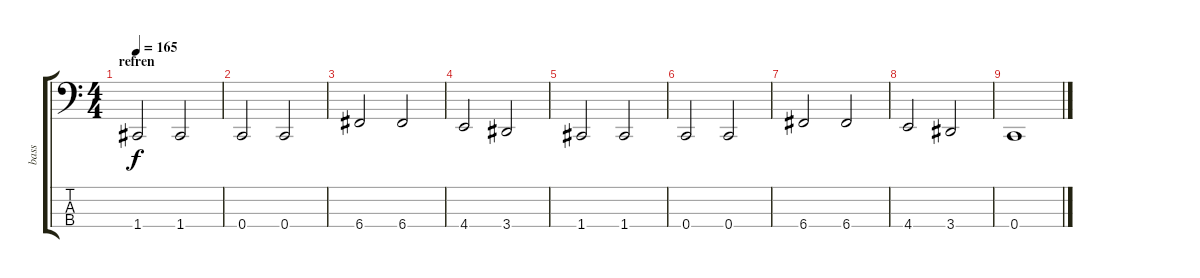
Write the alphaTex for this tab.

\track ("bass" "bass") {instrument electricbasspick}
\staff {score tabs}
\tuning (F2 C2 G1 C1) {hide}
\ts (4 4)
\section ("" "refren")
\tempo 165
\clef f4
\ks c
1.4.2{dy f} 1.4.2 |
0.4.2 0.4.2 |
6.4.2 6.4.2 |
4.4.2 3.4.2 |
1.4.2 1.4.2 |
0.4.2 0.4.2 |
6.4.2 6.4.2 |
4.4.2 3.4.2 |
0.4.1
